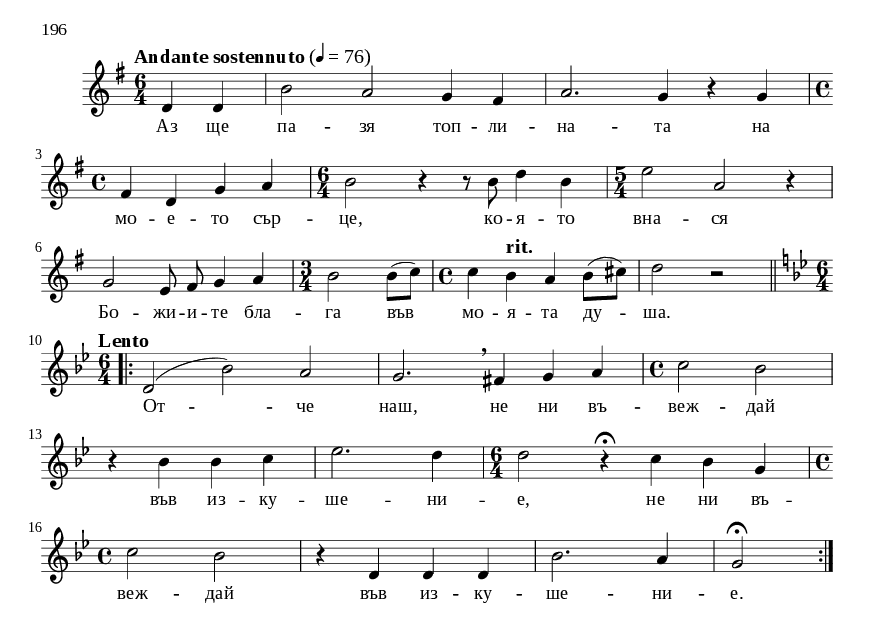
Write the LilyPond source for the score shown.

\version "2.24.4"

% include paper part and global functions
\include "include/globals.ily"

\bookpart {
  \label #'ref216
  \tocItem \markup "Отче наш, не ни въвеждай в изкушение"
  \include "include/bookpart-paper.ily"
  \paper {
      print-first-page-number = ##t
      bookpart-level-page-numbering = ##t
  print-page-number = ##t
      first-page-number = #196
}
\score {
    \include "include/score-layout.ily"

    \new Voice \absolute {
      \clef treble
      \key g \major
      \time 6/4
      \tempoFunc "Andante sostennuto" 4 "76"
      \autoBeamOff
      \partial 2
      d'4  d'4 | % 2
      b'2  a'2  g'4  fis'4 | % 3
      a'2.  g'4 r4  g'4 \break | % 4
      \time 4/4  | % 4
      fis'4  d'4  g'4  a'4 | % 5
      \time 6/4  | % 5
      b'2 r4 r8 b'8 d''4 b'4 | % 6
      \time 5/4  | % 6
      e''2  a'2 r4 \break | % 7
      g'2  e'8  fis'8  g'4  a'4 | % 8
      \time 3/4  | % 8
      b'2 b'8 ( [ c''8 ) ] | % 9
      \time 4/4  | % 9
      c''4 \tempo"rit." b'4 a'4
      b'8 ( [ cis''8 ) ]  |
      d''2 r2   \bar ".|:-||"
      | % 11
      \key g \minor \time 6/4 \break | % 11
      \tempo "Lento" d'2 ( bes'2 )
      a'2 | % 12
      g'2.  \breathe fis'4  g'4  a'4
      | % 13
      \time 4/4  | % 13
      c''2 bes'2 \break | % 14
      r4 bes'4 bes'4 c''4 | % 15
      es''2. d''4 | % 16
      \time 6/4  | % 16
      d''2 r4 ^\fermata c''4 bes'4
      g'4 \break | % 17
      \time 4/4  | % 17
      c''2 bes'2 | % 18
      r4  d'4  d'4  d'4 | % 19
      bes'2.  a'4 |
      g'2 \fermata  \bar ":|."

    }

    \addlyrics {
      Аз ще па -- зя топ -- ли -- на --
      та на мо -- е -- то сър -- це, ко --
      я -- то вна -- ся Бо -- жи -- и -- те
      бла -- га във  мо -- я -- та ду
      -- ша. От -- че наш, не ни
      въ -- веж -- дай във из -- ку -- ше
      -- ни -- е, не ни въ -- веж -- дай
      във из -- ку -- ше -- ни -- е.}

      \header {
        title = \titleFunc #'ref_desc_19 "Отче наш, не ни въвеждай в изкушение" "Otče naš, ne ni văveždaj v izkušenie"
      }

      \midi{}

    } % score

  } % bookpart

  % Più mosso
  %
